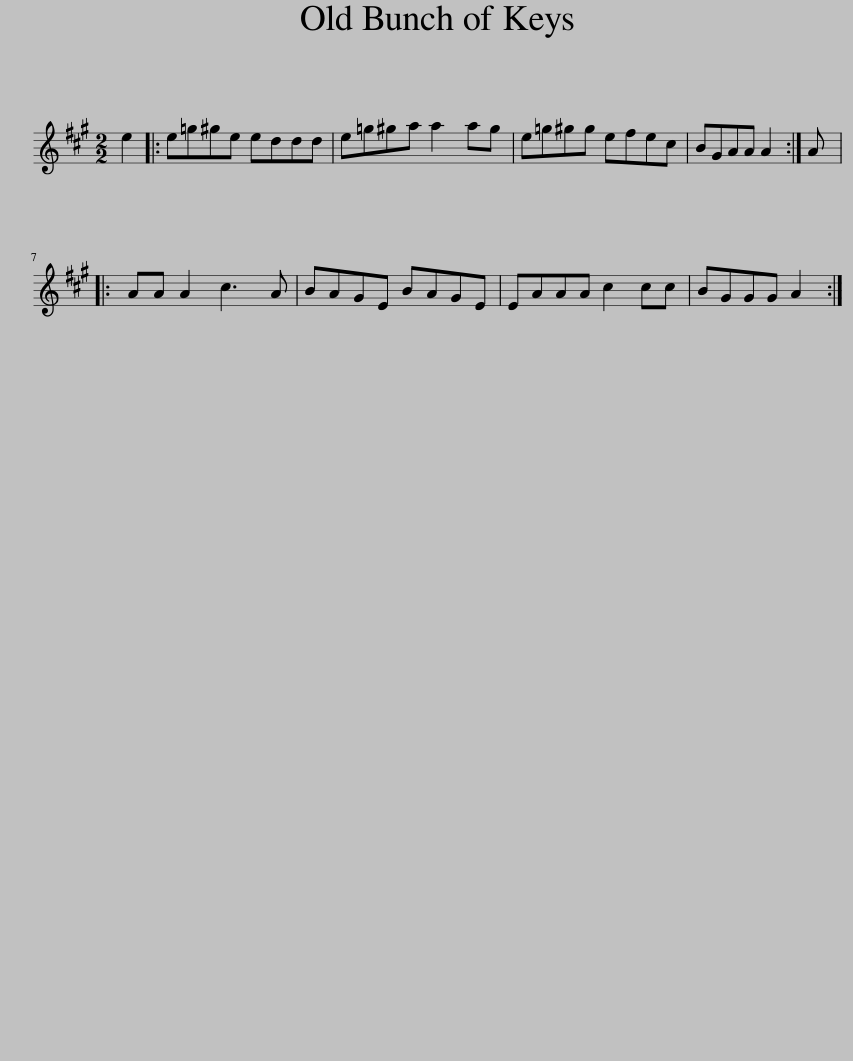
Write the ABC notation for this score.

X:1
L:1/8
M:2/2
I:linebreak $
K:A
V:1 treble
V:1
 e2 |: e=g^ge eddd | e=g^ga a2 ag | e=g^gg efec | BGAA A2 :| %5
 A |:$ AA A2 c3 A | BAGE BAGE | EAAA c2 cc | BGGG A2 :| %10
